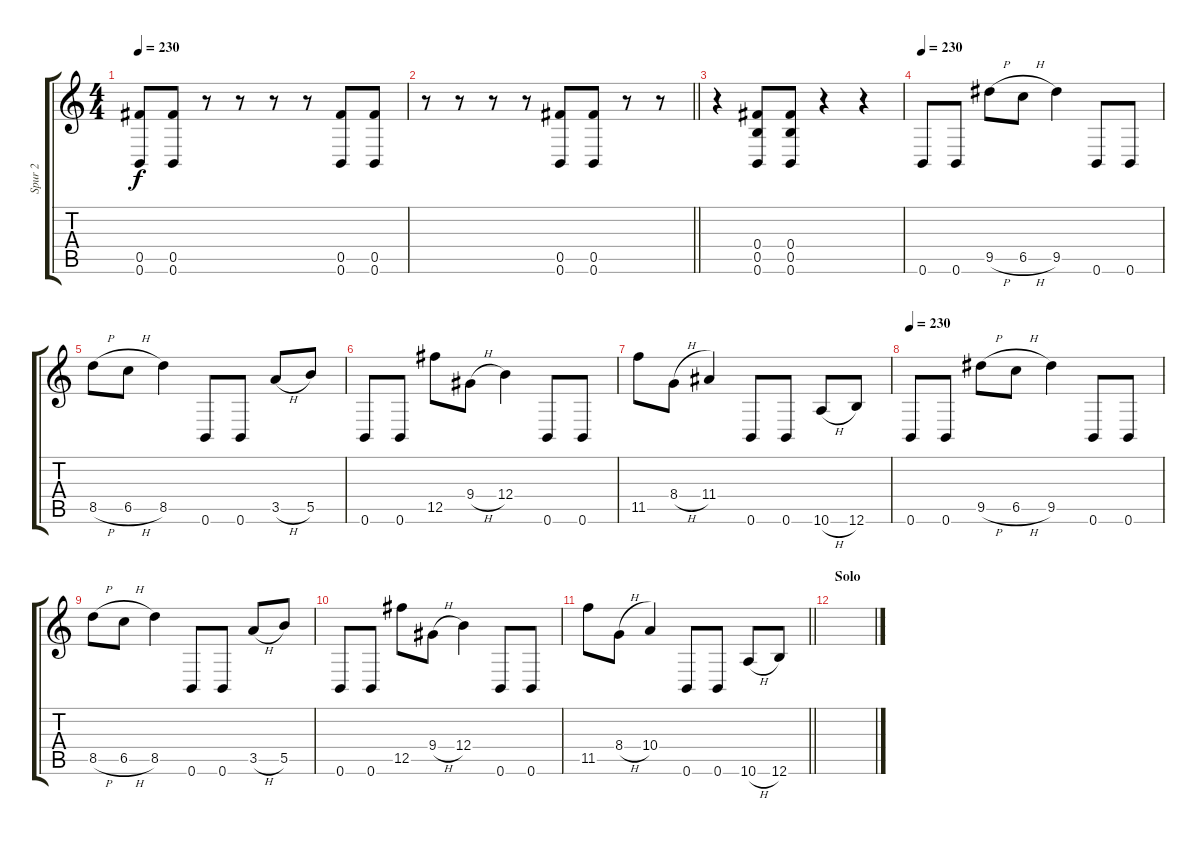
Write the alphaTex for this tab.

\track ("Spur 2" "Spur 2") {instrument distortionguitar}
\staff {score tabs}
\tuning (Db4 Ab3 E3 B2 Gb3 B1) {hide}
\ts (4 4)
\tempo 230
\clef g2
\ks c
(0.5 0.6).8{dy f} (0.5 0.6).8 r.8 r.8 r.8 r.8 (0.5 0.6).8 (0.5 0.6).8 |
\barLineRight lightlight
r.8 r.8 r.8 r.8 (0.5 0.6).8 (0.5 0.6).8 r.8 r.8 |
\section ("" "")
r.4 (0.4 0.5 0.6).8 (0.4 0.5 0.6).8 r.4 r.4 |
\tempo 230
0.6.8 0.6.8 9.5{h}.8 6.5{h}.8 9.5.4 0.6.8 0.6.8 |
8.5{h}.8 6.5{h}.8 8.5.4 0.6.8 0.6.8 3.5{h}.8 5.5.8 |
0.6.8 0.6.8 12.5.8 9.4{h}.8 12.4.4 0.6.8 0.6.8 |
11.5.8 8.4{h}.8 11.4.4 0.6.8 0.6.8 10.6{h}.8 12.6.8 |
\tempo 230
0.6.8 0.6.8 9.5{h}.8 6.5{h}.8 9.5.4 0.6.8 0.6.8 |
8.5{h}.8 6.5{h}.8 8.5.4 0.6.8 0.6.8 3.5{h}.8 5.5.8 |
0.6.8 0.6.8 12.5.8 9.4{h}.8 12.4.4 0.6.8 0.6.8 |
\barLineRight lightlight
11.5.8 8.4{h}.8 10.4.4 0.6.8 0.6.8 10.6{h}.8 12.6.8 |
\section ("" "Solo")
